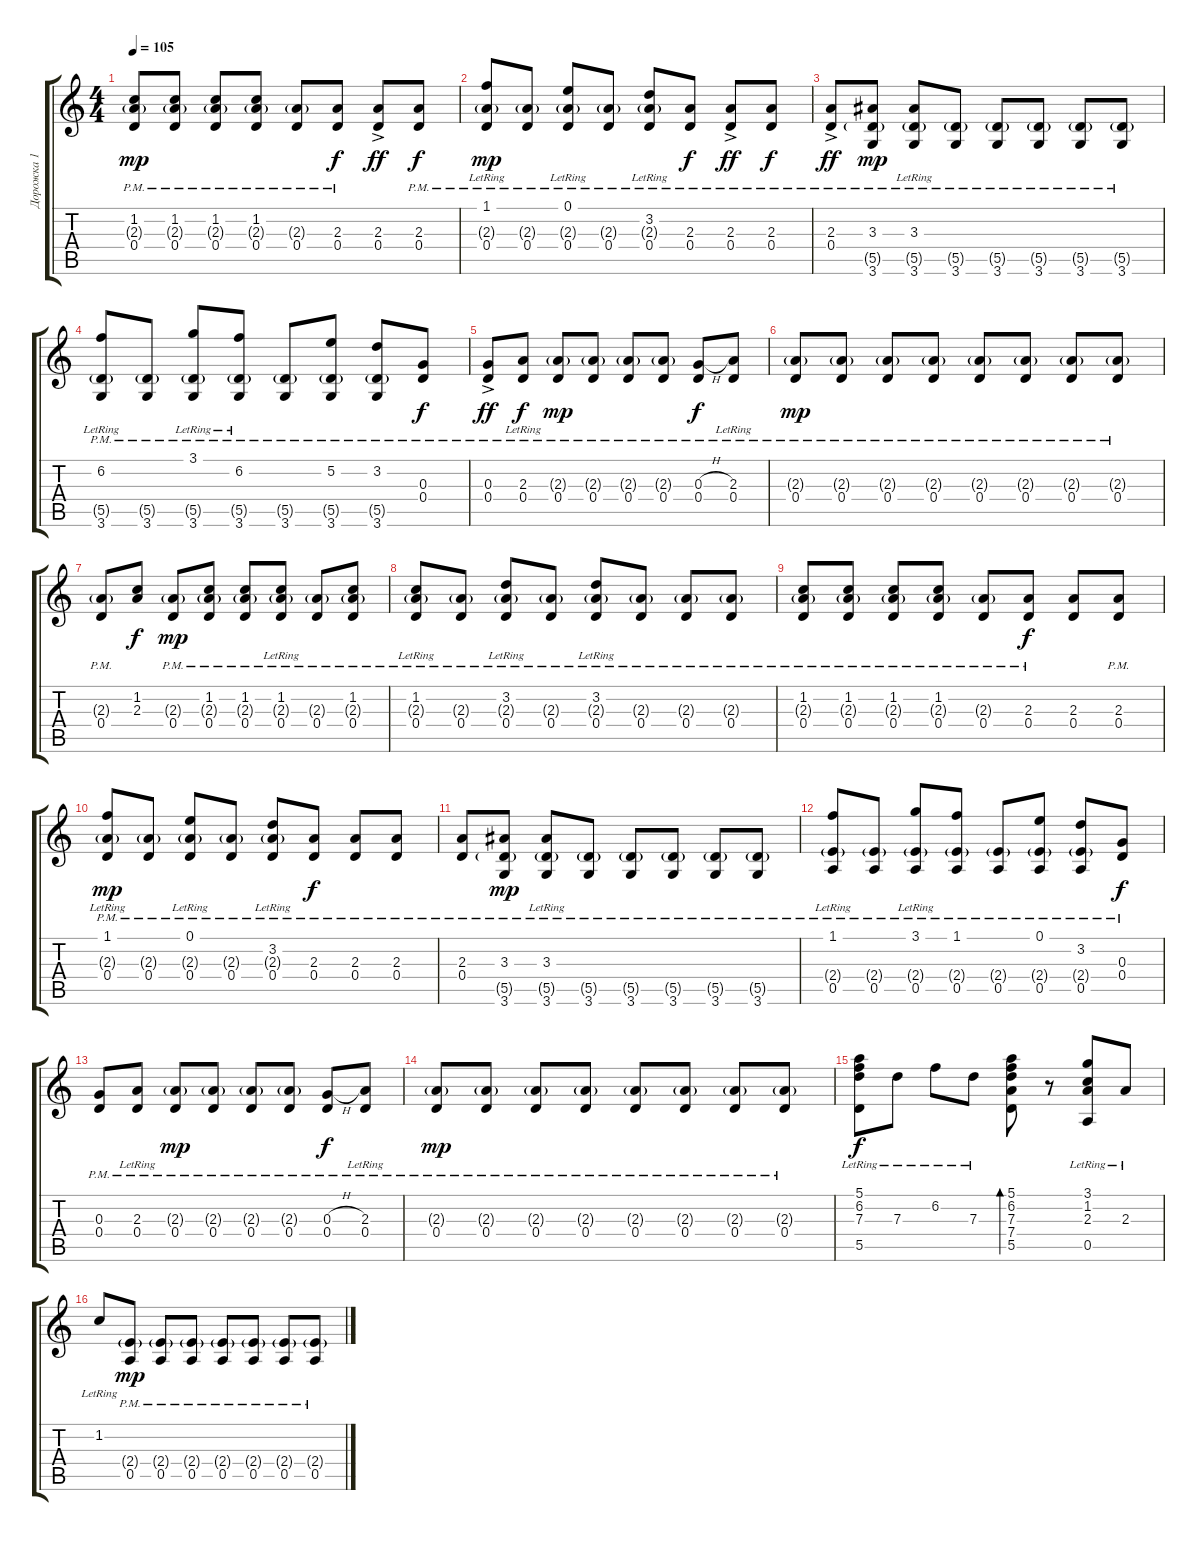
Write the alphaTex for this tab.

\track ("Дорожка 1" "Дорожка 1") {instrument acousticguitarsteel}
\staff {score tabs}
\tuning (E4 B3 G3 D3 A2 E2) {hide}
\ts (4 4)
\tempo 105
\clef g2
\ks c
(1.2 2.3{g} 0.4{pm}).8{dy mp} (1.2 2.3{g} 0.4{pm}).8 (1.2{pm} 2.3{g} 0.4{pm}).8 (1.2{pm} 2.3{g} 0.4{pm}).8 (2.3{g} 0.4{pm}).8 (2.3 0.4{pm}).8{dy f} (2.3{ac} 0.4).8{dy ff} (2.3 0.4{pm}).8{dy f} |
(1.1{lr} 2.3{g} 0.4{pm}).8{dy mp} (2.3{g} 0.4{pm}).8 (0.1{lr} 2.3{g} 0.4{pm}).8 (2.3{g} 0.4{pm}).8 (3.2{lr} 2.3{g} 0.4{pm}).8 (2.3{pm} 0.4{pm}).8{dy f} (2.3{ac pm} 0.4{pm}).8{dy ff} (2.3{pm} 0.4{pm}).8{dy f} |
(2.3{ac pm} 0.4{pm}).8{dy ff} (3.3{pm} 5.5{g} 3.6{pm}).8{dy mp} (3.3{lr} 5.5{g} 3.6{pm}).8 (5.5{g} 3.6{pm}).8 (5.5{g} 3.6{pm}).8 (5.5{g} 3.6{pm}).8 (5.5{g} 3.6{pm}).8 (5.5{g} 3.6{pm}).8 |
(6.2{lr} 5.5{g} 3.6{pm}).8 (5.5{g} 3.6{pm}).8 (3.1{lr} 5.5{g} 3.6{pm}).8 (6.2{lr} 5.5{g} 3.6{pm}).8 (5.5{g} 3.6{pm}).8 (5.2 5.5{g} 3.6{pm}).8 (3.2 5.5{g} 3.6{pm}).8 (0.3{pm} 0.4{pm}).8{dy f} |
(0.3{ac pm} 0.4{pm}).8{dy ff} (2.3{pm lr} 0.4{pm}).8{dy f} (2.3{g} 0.4{pm}).8{dy mp} (2.3{g} 0.4{pm}).8 (2.3{g} 0.4{pm}).8 (2.3{g} 0.4{pm}).8 (0.3{h pm} 0.4{pm}).8{dy f} (2.3{pm lr} 0.4{pm}).8 |
(2.3{g} 0.4{pm}).8{dy mp} (2.3{g} 0.4{pm}).8 (2.3{g} 0.4{pm}).8 (2.3{g} 0.4{pm}).8 (2.3{g} 0.4{pm}).8 (2.3{g} 0.4{pm}).8 (2.3{g} 0.4{pm}).8 (2.3{g} 0.4{pm}).8 |
(2.3{g} 0.4{pm}).8 (1.2 2.3).8{dy f} (2.3{g} 0.4{pm}).8{dy mp} (1.2{pm} 2.3{g} 0.4{pm}).8 (1.2{pm} 2.3{g} 0.4{pm}).8 (1.2{pm lr} 2.3{g} 0.4{pm}).8 (2.3{g} 0.4{pm}).8 (1.2{pm} 2.3{g} 0.4{pm}).8 |
(1.2{pm lr} 2.3{g} 0.4{pm}).8 (2.3{g} 0.4{pm}).8 (3.2{pm lr} 2.3{g} 0.4{pm}).8 (2.3{g} 0.4{pm}).8 (3.2{pm lr} 2.3{g} 0.4{pm}).8 (2.3{g} 0.4{pm}).8 (2.3{g} 0.4{pm}).8 (2.3{g} 0.4{pm}).8 |
(1.2 2.3{g} 0.4{pm}).8 (1.2 2.3{g} 0.4{pm}).8 (1.2{pm} 2.3{g} 0.4{pm}).8 (1.2{pm} 2.3{g} 0.4{pm}).8 (2.3{g} 0.4{pm}).8 (2.3 0.4{pm}).8{dy f} (2.3 0.4).8 (2.3 0.4{pm}).8 |
(1.1{lr} 2.3{g} 0.4{pm}).8{dy mp} (2.3{g} 0.4{pm}).8 (0.1{lr} 2.3{g} 0.4{pm}).8 (2.3{g} 0.4{pm}).8 (3.2{lr} 2.3{g} 0.4{pm}).8 (2.3{pm} 0.4{pm}).8{dy f} (2.3{pm} 0.4{pm}).8 (2.3{pm} 0.4{pm}).8 |
(2.3{pm} 0.4{pm}).8 (3.3{pm} 5.5{g} 3.6{pm}).8{dy mp} (3.3{lr} 5.5{g} 3.6{pm}).8 (5.5{g} 3.6{pm}).8 (5.5{g} 3.6{pm}).8 (5.5{g} 3.6{pm}).8 (5.5{g} 3.6{pm}).8 (5.5{g} 3.6{pm}).8 |
(1.1{lr} 2.4{g} 0.5{pm}).8 (2.4{g} 0.5{pm}).8 (3.1{lr} 2.4{g} 0.5{pm}).8 (1.1 2.4{g} 0.5{pm}).8 (2.4{g} 0.5{pm}).8 (0.1 2.4{g} 0.5{pm}).8 (3.2 2.4{g} 0.5{pm}).8 (0.3{pm} 0.4{pm}).8{dy f} |
(0.3{pm} 0.4{pm}).8 (2.3{pm lr} 0.4{pm}).8 (2.3{g} 0.4{pm}).8{dy mp} (2.3{g} 0.4{pm}).8 (2.3{g} 0.4{pm}).8 (2.3{g} 0.4{pm}).8 (0.3{h pm} 0.4{pm}).8{dy f} (2.3{pm lr} 0.4{pm}).8 |
(2.3{g} 0.4{pm}).8{dy mp} (2.3{g} 0.4{pm}).8 (2.3{g} 0.4{pm}).8 (2.3{g} 0.4{pm}).8 (2.3{g} 0.4{pm}).8 (2.3{g} 0.4{pm}).8 (2.3{g} 0.4{pm}).8 (2.3{g} 0.4{pm}).8 |
(5.1{lr} 6.2{lr} 7.3{lr} 5.5{lr}).8{dy f} 7.3{lr}.8 6.2{lr}.8 7.3{lr}.8 (5.1 6.2 7.3 7.4 5.5).8{bd 30} r.8 (3.1{lr} 1.2{lr} 2.3{lr} 0.5{lr}).8 2.3{lr}.8 |
1.2{lr}.8 (2.4{g} 0.5{pm}).8{dy mp} (2.4{g} 0.5{pm}).8 (2.4{g} 0.5{pm}).8 (2.4{g} 0.5{pm}).8 (2.4{g} 0.5{pm}).8 (2.4{g} 0.5{pm}).8 (2.4{g} 0.5{pm}).8
